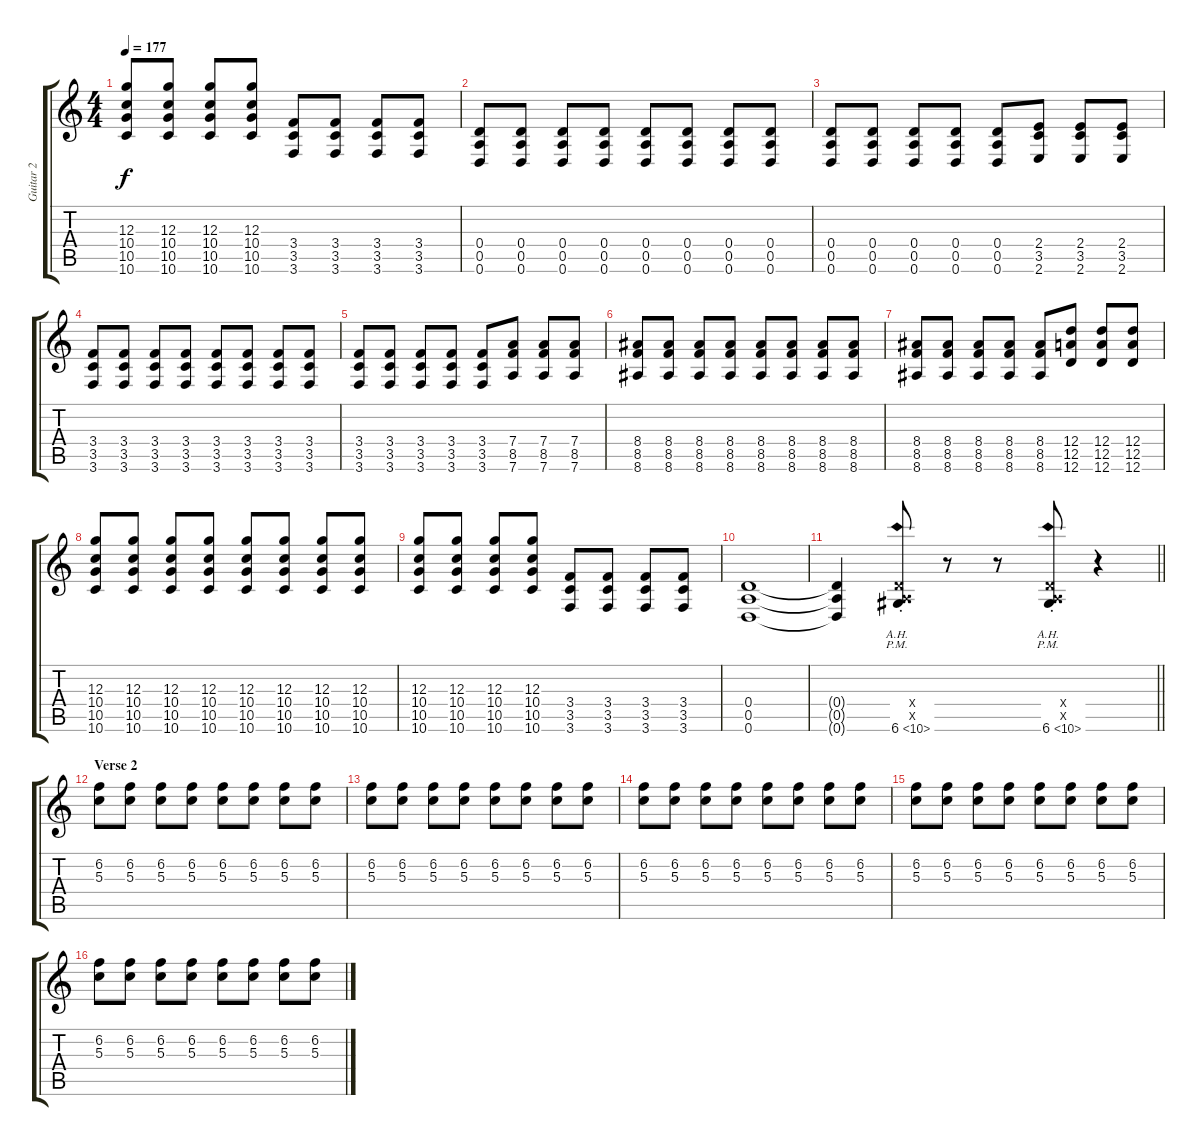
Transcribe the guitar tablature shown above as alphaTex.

\track ("Guitar 2" "Guitar 2") {instrument distortionguitar}
\staff {score tabs}
\tuning (E4 B3 G3 D3 A2 D2) {hide}
\ts (4 4)
\tempo 177
\clef g2
\ks c
(12.3 10.4 10.5 10.6).8{dy f} (12.3 10.4 10.5 10.6).8 (12.3 10.4 10.5 10.6).8 (12.3 10.4 10.5 10.6).8 (3.4 3.5 3.6).8 (3.4 3.5 3.6).8 (3.4 3.5 3.6).8 (3.4 3.5 3.6).8 |
(0.4 0.5 0.6).8 (0.4 0.5 0.6).8 (0.4 0.5 0.6).8 (0.4 0.5 0.6).8 (0.4 0.5 0.6).8 (0.4 0.5 0.6).8 (0.4 0.5 0.6).8 (0.4 0.5 0.6).8 |
(0.4 0.5 0.6).8 (0.4 0.5 0.6).8 (0.4 0.5 0.6).8 (0.4 0.5 0.6).8 (0.4 0.5 0.6).8 (2.4 3.5 2.6).8 (2.4 3.5 2.6).8 (2.4 3.5 2.6).8 |
(3.4 3.5 3.6).8 (3.4 3.5 3.6).8 (3.4 3.5 3.6).8 (3.4 3.5 3.6).8 (3.4 3.5 3.6).8 (3.4 3.5 3.6).8 (3.4 3.5 3.6).8 (3.4 3.5 3.6).8 |
(3.4 3.5 3.6).8 (3.4 3.5 3.6).8 (3.4 3.5 3.6).8 (3.4 3.5 3.6).8 (3.4 3.5 3.6).8 (7.4 8.5 7.6).8 (7.4 8.5 7.6).8 (7.4 8.5 7.6).8 |
(8.4 8.5 8.6).8 (8.4 8.5 8.6).8 (8.4 8.5 8.6).8 (8.4 8.5 8.6).8 (8.4 8.5 8.6).8 (8.4 8.5 8.6).8 (8.4 8.5 8.6).8 (8.4 8.5 8.6).8 |
(8.4 8.5 8.6).8 (8.4 8.5 8.6).8 (8.4 8.5 8.6).8 (8.4 8.5 8.6).8 (8.4 8.5 8.6).8 (12.4 12.5 12.6).8 (12.4 12.5 12.6).8 (12.4 12.5 12.6).8 |
(12.3 10.4 10.5 10.6).8 (12.3 10.4 10.5 10.6).8 (12.3 10.4 10.5 10.6).8 (12.3 10.4 10.5 10.6).8 (12.3 10.4 10.5 10.6).8 (12.3 10.4 10.5 10.6).8 (12.3 10.4 10.5 10.6).8 (12.3 10.4 10.5 10.6).8 |
(12.3 10.4 10.5 10.6).8 (12.3 10.4 10.5 10.6).8 (12.3 10.4 10.5 10.6).8 (12.3 10.4 10.5 10.6).8 (3.4 3.5 3.6).8 (3.4 3.5 3.6).8 (3.4 3.5 3.6).8 (3.4 3.5 3.6).8 |
(0.4 0.5 0.6).1 |
\barLineRight lightlight
(0.4{t} 0.5{t} 0.6{t}).4 (0.4{x} 0.5{x} 6.6{ah 4 pm st}).8 r.8 r.8 (0.4{x} 0.5{x} 6.6{ah 4 pm st}).8 r.4 |
\section ("" "Verse 2")
(6.2 5.3).8{instrument electricguitarclean} (6.2 5.3).8 (6.2 5.3).8 (6.2 5.3).8 (6.2 5.3).8 (6.2 5.3).8 (6.2 5.3).8 (6.2 5.3).8 |
(6.2 5.3).8 (6.2 5.3).8 (6.2 5.3).8 (6.2 5.3).8 (6.2 5.3).8 (6.2 5.3).8 (6.2 5.3).8 (6.2 5.3).8 |
(6.2 5.3).8 (6.2 5.3).8 (6.2 5.3).8 (6.2 5.3).8 (6.2 5.3).8 (6.2 5.3).8 (6.2 5.3).8 (6.2 5.3).8 |
(6.2 5.3).8 (6.2 5.3).8 (6.2 5.3).8 (6.2 5.3).8 (6.2 5.3).8 (6.2 5.3).8 (6.2 5.3).8 (6.2 5.3).8 |
(6.2 5.3).8 (6.2 5.3).8 (6.2 5.3).8 (6.2 5.3).8 (6.2 5.3).8 (6.2 5.3).8 (6.2 5.3).8 (6.2 5.3).8
